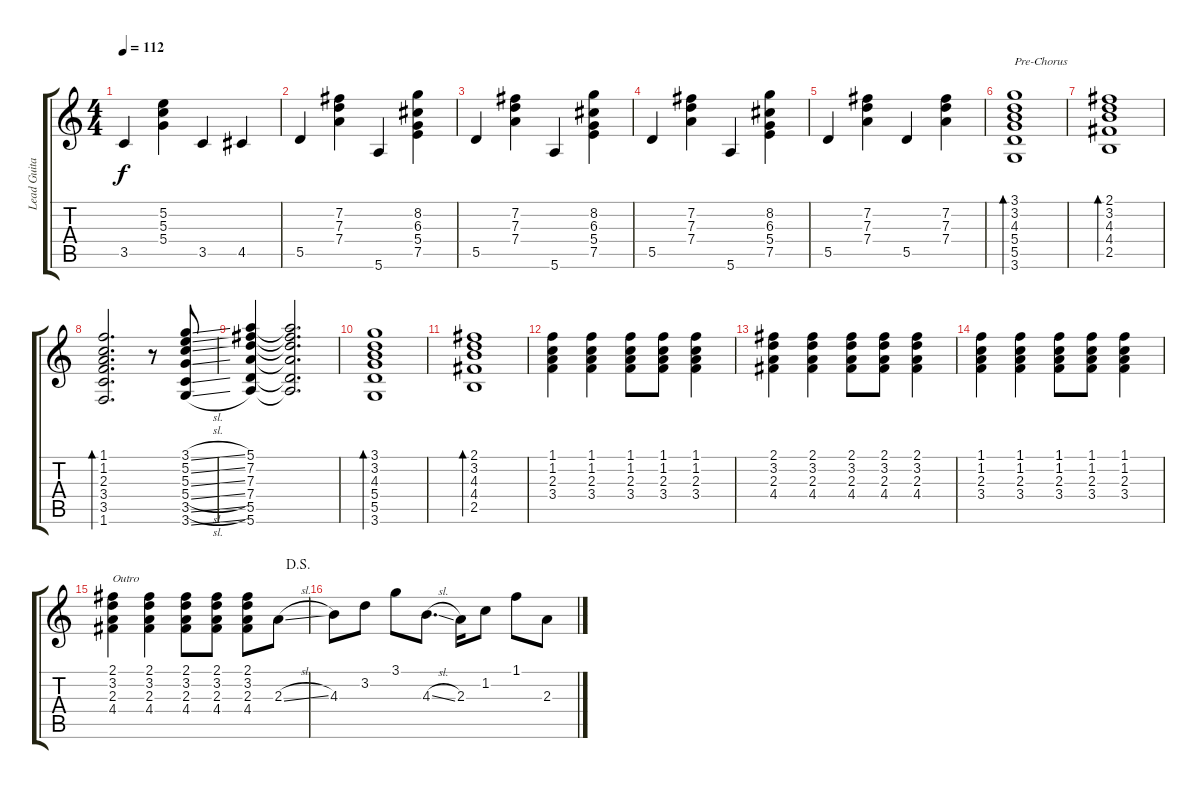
\track ("Lead Guitar" "Lead Guita") {instrument electricguitarclean}
\staff {score tabs}
\tuning (E4 B3 G3 D3 A2 E2) {hide}
\ts (4 4)
\tempo 112
\clef g2
\ks c
3.5.4{dy f} (5.2 5.3 5.4).4 3.5.4 4.5.4 |
5.5.4 (7.2 7.3 7.4).4 5.6.4 (8.2 6.3 5.4 7.5).4 |
5.5.4 (7.2 7.3 7.4).4 5.6.4 (8.2 6.3 5.4 7.5).4 |
5.5.4 (7.2 7.3 7.4).4 5.6.4 (8.2 6.3 5.4 7.5).4 |
5.5.4 (7.2 7.3 7.4).4 5.5.4 (7.2 7.3 7.4).4 |
(3.1 3.2 4.3 5.4 5.5 3.6).1{bd 30 txt "Pre-Chorus"} |
(2.1 3.2 4.3 4.4 2.5).1{bd 30} |
(1.1 1.2 2.3 3.4 3.5 1.6).2{d bd 30} r.8 (3.1{sl} 5.2{sl} 5.3{sl} 5.4{sl} 3.5{sl} 3.6{sl}).8 |
(5.1 7.2 7.3 7.4 5.5 5.6).4 (5.1{t} 7.2{t} 7.3{t} 7.4{t} 5.5{t} 5.6{t}).2{d} |
(3.1 3.2 4.3 5.4 5.5 3.6).1{bd 30} |
(2.1 3.2 4.3 4.4 2.5).1{bd 30} |
(1.1 1.2 2.3 3.4).4 (1.1 1.2 2.3 3.4).4 (1.1 1.2 2.3 3.4).8 (1.1 1.2 2.3 3.4).8 (1.1 1.2 2.3 3.4).4 |
(2.1 3.2 2.3 4.4).4 (2.1 3.2 2.3 4.4).4 (2.1 3.2 2.3 4.4).8 (2.1 3.2 2.3 4.4).8 (2.1 3.2 2.3 4.4).4 |
(1.1 1.2 2.3 3.4).4 (1.1 1.2 2.3 3.4).4 (1.1 1.2 2.3 3.4).8 (1.1 1.2 2.3 3.4).8 (1.1 1.2 2.3 3.4).4 |
\jump dalsegno
(2.1 3.2 2.3 4.4).4{txt "Outro"} (2.1 3.2 2.3 4.4).4 (2.1 3.2 2.3 4.4).8 (2.1 3.2 2.3 4.4).8 (2.1 3.2 2.3 4.4).8 2.3{sl}.8 |
4.3.8 3.2.8 3.1.8 4.3{sl}.8{d} 2.3.16 1.2.8 1.1.8 2.3{sl}.8
